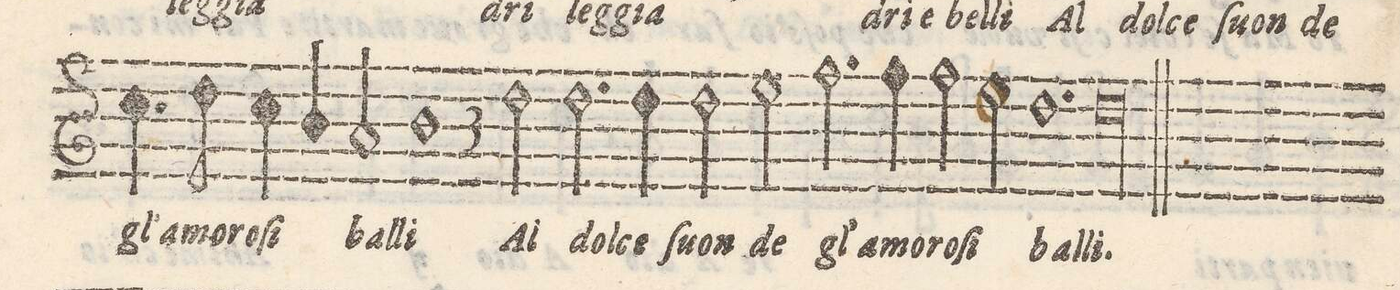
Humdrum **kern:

**kern	**text
*I"QUINTO	*
*clefG2	*
*k[]	*
*met(C)	*
*M4/4	*
4.cc\	gl'a
8dd\	mo-
=42-	=42-
4cc\	-ro-
4b/	-ſi
2a/	bal-
=43-	=43-
1b	-li
=44-	=44-
*M3/2	*
*met(3)	*
2dd\	Al
2.dd\	dol-
4dd\	-ce
=45-	=45-
2dd\	ſuon
2ee\	de
2.ff\	gl'a-
=46-	=46-
4ff\	-mo-
2ff\	-ro-
2ee\	-ſi
=47-	=47-
1.dd	bal-
=48-	=48-
00dd	-li.
=49-	=49-
=50-	=50-
2r	.
=51||-	=51||-
*M4/4	*
*met(C)	*
*-	*-
